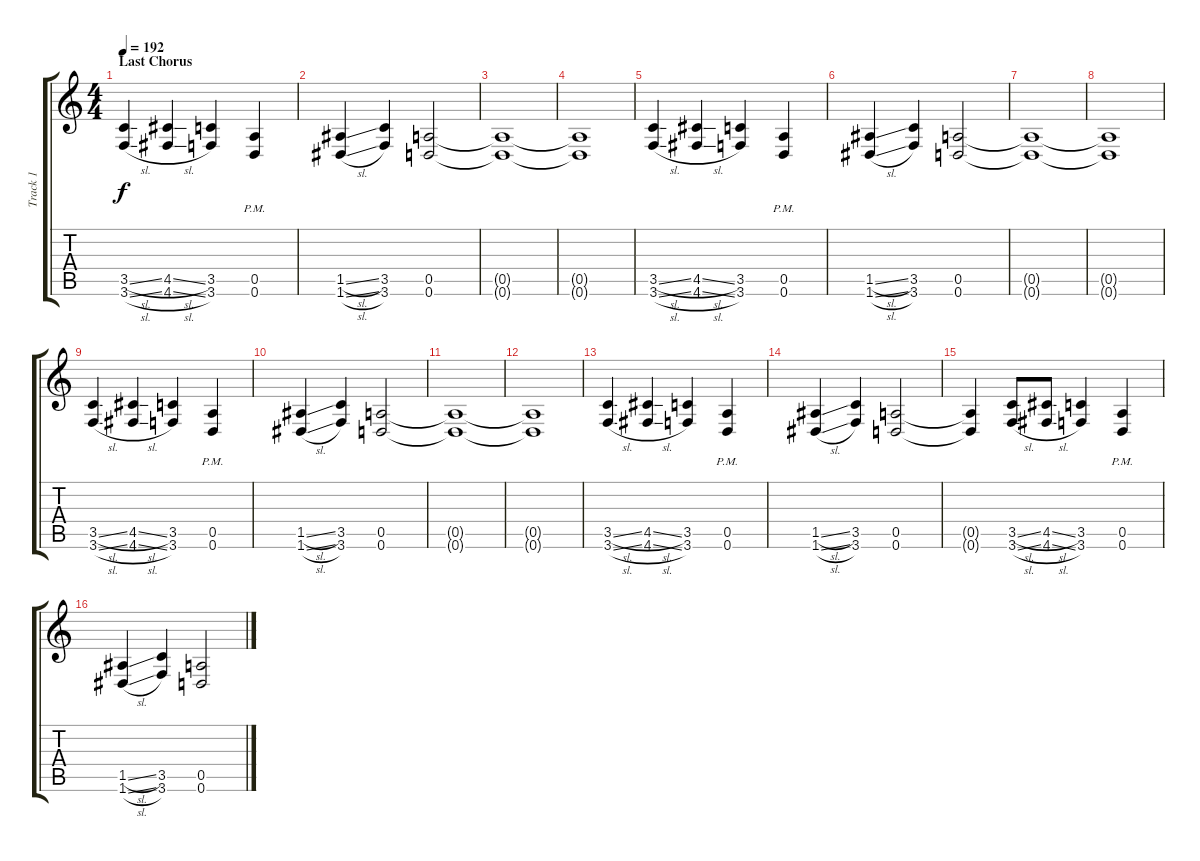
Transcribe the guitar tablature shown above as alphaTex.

\track ("Track 1" "Track 1") {instrument distortionguitar}
\staff {score tabs}
\tuning (E4 B3 G3 D3 A2 D2) {hide}
\ts (4 4)
\section ("" "Last Chorus")
\tempo 190
\tempo 192
\clef g2
\ks c
(3.5{sl} 3.6{sl}).4{dy f} (4.5{sl} 4.6{sl}).4 (3.5 3.6).4 (0.5{pm} 0.6{pm}).4 |
(1.5{sl} 1.6{sl}).4 (3.5 3.6).4 (0.5 0.6).2 |
(0.5{t} 0.6{t}).1 |
(0.5{t} 0.6{t}).1 |
(3.5{sl} 3.6{sl}).4 (4.5{sl} 4.6{sl}).4 (3.5 3.6).4 (0.5{pm} 0.6{pm}).4 |
(1.5{sl} 1.6{sl}).4 (3.5 3.6).4 (0.5 0.6).2 |
(0.5{t} 0.6{t}).1 |
(0.5{t} 0.6{t}).1 |
(3.5{sl} 3.6{sl}).4 (4.5{sl} 4.6{sl}).4 (3.5 3.6).4 (0.5{pm} 0.6{pm}).4 |
(1.5{sl} 1.6{sl}).4 (3.5 3.6).4 (0.5 0.6).2 |
(0.5{t} 0.6{t}).1 |
(0.5{t} 0.6{t}).1 |
(3.5{sl} 3.6{sl}).4 (4.5{sl} 4.6{sl}).4 (3.5 3.6).4 (0.5{pm} 0.6{pm}).4 |
(1.5{sl} 1.6{sl}).4 (3.5 3.6).4 (0.5 0.6).2 |
(0.5{t} 0.6{t}).4 (3.5{sl} 3.6{sl}).8 (4.5{sl} 4.6{sl}).8 (3.5 3.6).4 (0.5{pm} 0.6{pm}).4 |
(1.5{sl} 1.6{sl}).4 (3.5 3.6).4 (0.5 0.6).2
